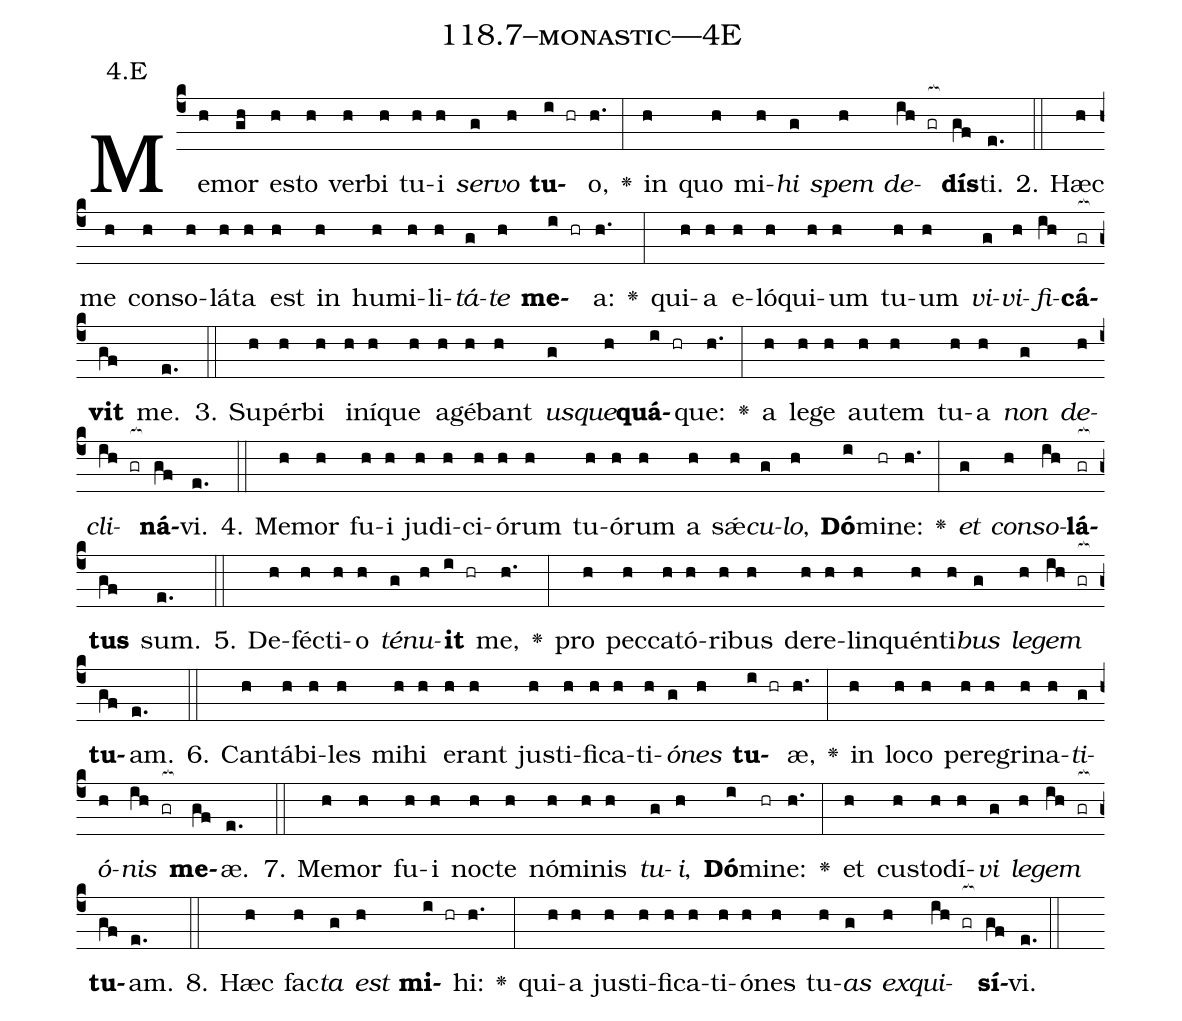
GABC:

name: 118.7--monastic---4E;
annotation: 4.E;
%%
(c4)Me(h)mor(gh) es(h)to(h) ver(h)bi(h) tu(h)i(h) <i>ser</i>(g)<i>vo</i>(h) <b>tu</b>(i hr)o,(h.) <v>\greheightstar</v>(:) in(h) quo(h) mi(h)<i>hi</i>(g) <i>spem</i>(h) <i>de</i>(ih gr[ocb:1{])<b>dís</b>(gf[ocb:0}])ti.(e.) (::)
2. Hæc(h) me(h) con(h)so(h)lá(h)ta(h) est(h) in(h) hu(h)mi(h)li(h)<i>tá</i>(g)<i>te</i>(h) <b>me</b>(i hr)a:(h.) <v>\greheightstar</v>(:) qui(h)a(h) e(h)ló(h)qui(h)um(h) tu(h)um(h) <i>vi</i>(g)<i>vi</i>(h)<i>fi</i>(ih)<b>cá</b>(gr[ocb:1{])<b>vit</b>(gf[ocb:0}]) me.(e.) (::)
3. Su(h)pér(h)bi(h) in(h)í(h)que(h) a(h)gé(h)bant(h) <i>us</i>(g)<i>que</i>(h)<b>quá</b>(i hr)que:(h.) <v>\greheightstar</v>(:) a(h) le(h)ge(h) au(h)tem(h) tu(h)a(h) <i>non</i>(g) <i>de</i>(h)<i>cli</i>(ih gr[ocb:1{])<b>ná</b>(gf[ocb:0}])vi.(e.) (::)
4. Me(h)mor(h) fu(h)i(h) ju(h)di(h)ci(h)ó(h)rum(h) tu(h)ó(h)rum(h) a(h) sǽ(h)<i>cu</i>(g)<i>lo</i>,(h) <b>Dó</b>(i)mi(hr)ne:(h.) <v>\greheightstar</v>(:) <i>et</i>(g) <i>con</i>(h)<i>so</i>(ih)<b>lá</b>(gr[ocb:1{])<b>tus</b>(gf[ocb:0}]) sum.(e.) (::)
5. De(h)féc(h)ti(h)o(h) <i>té</i>(g)<i>nu</i>(h)<b>it</b>(i hr) me,(h.) <v>\greheightstar</v>(:) pro(h) pec(h)ca(h)tó(h)ri(h)bus(h) de(h)re(h)lin(h)quén(h)ti(h)<i>bus</i>(g) <i>le</i>(h)<i>gem</i>(ih gr[ocb:1{]) <b>tu</b>(gf[ocb:0}])am.(e.) (::)
6. Can(h)tá(h)bi(h)les(h) mi(h)hi(h) e(h)rant(h) jus(h)ti(h)fi(h)ca(h)ti(h)<i>ó</i>(g)<i>nes</i>(h) <b>tu</b>(i hr)æ,(h.) <v>\greheightstar</v>(:) in(h) lo(h)co(h) per(h)e(h)gri(h)na(h)<i>ti</i>(g)<i>ó</i>(h)<i>nis</i>(ih gr[ocb:1{]) <b>me</b>(gf[ocb:0}])æ.(e.) (::)
7. Me(h)mor(h) fu(h)i(h) noc(h)te(h) nó(h)mi(h)nis(h) <i>tu</i>(g)<i>i</i>,(h) <b>Dó</b>(i)mi(hr)ne:(h.) <v>\greheightstar</v>(:) et(h) cus(h)to(h)dí(h)<i>vi</i>(g) <i>le</i>(h)<i>gem</i>(ih gr[ocb:1{]) <b>tu</b>(gf[ocb:0}])am.(e.) (::)
8. Hæc(h) fac(h)<i>ta</i>(g) <i>est</i>(h) <b>mi</b>(i hr)hi:(h.) <v>\greheightstar</v>(:) qui(h)a(h) jus(h)ti(h)fi(h)ca(h)ti(h)ó(h)nes(h) tu(h)<i>as</i>(g) <i>ex</i>(h)<i>qui</i>(ih gr[ocb:1{])<b>sí</b>(gf[ocb:0}])vi.(e.) (::)
